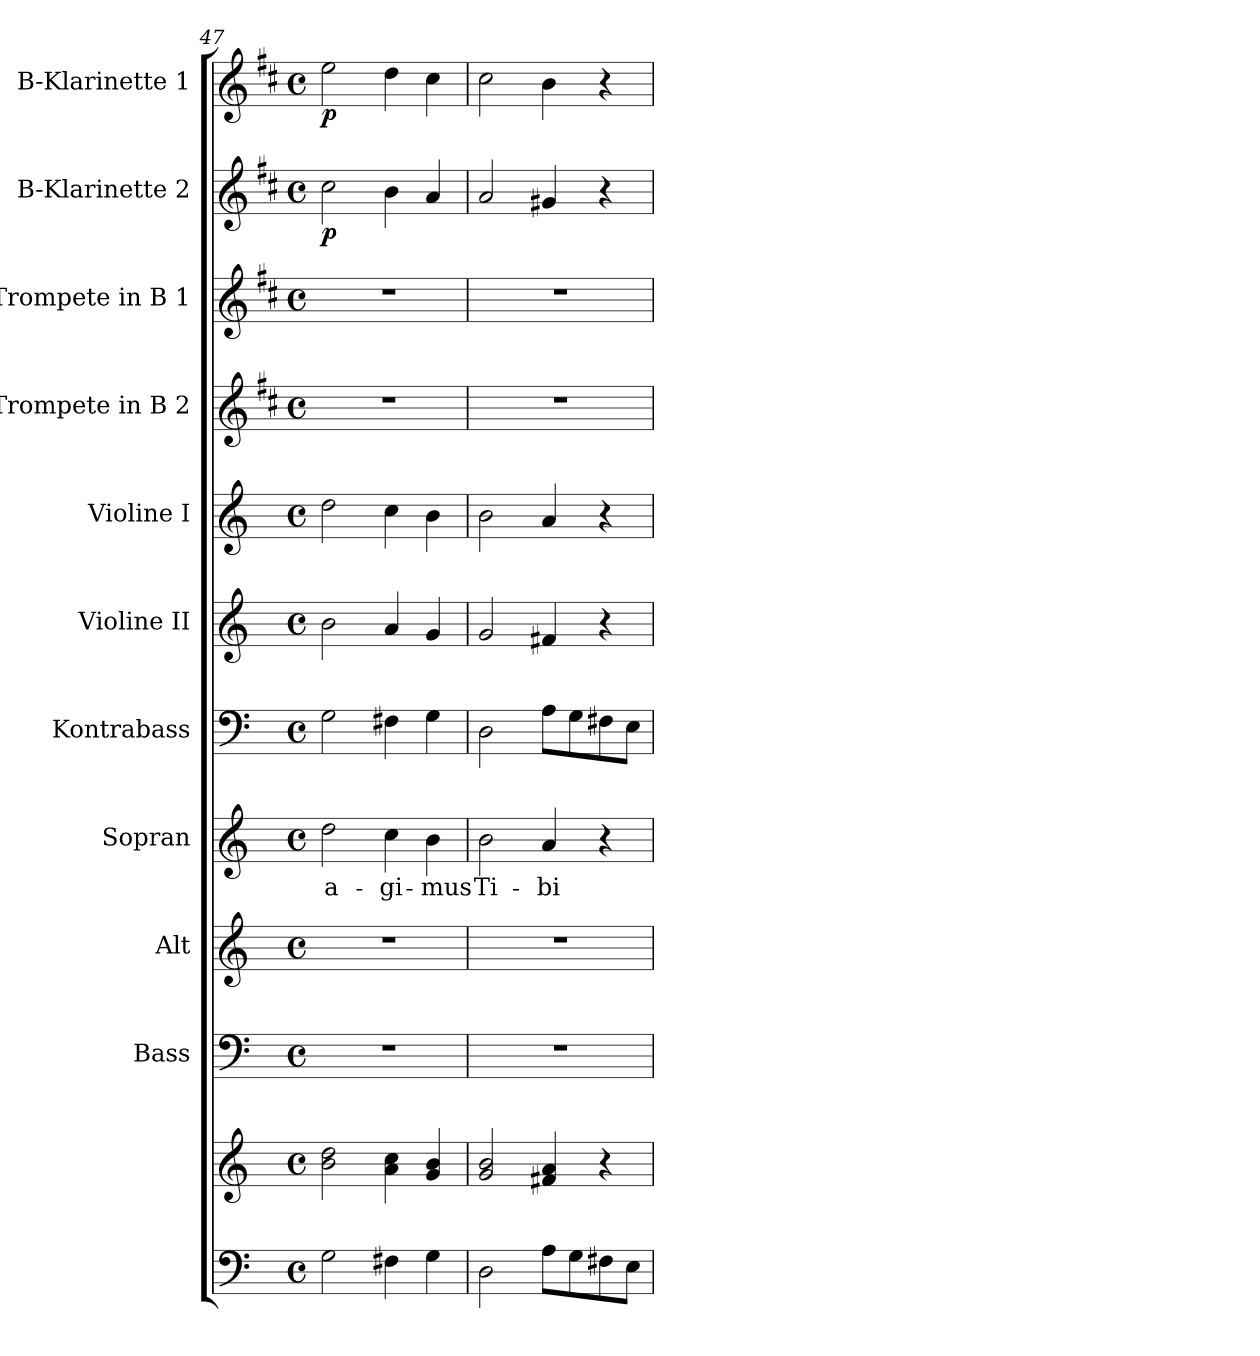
**kern	**kern	**kern	**kern	**kern	**text	**kern	**kern	**kern	**kern	**kern	**kern	**dynam	**kern	**dynam
*part11	*part11	*part10	*part9	*part8	*part8	*part7	*part6	*part5	*part4	*part3	*part2	*part2	*part1	*part1
*staff12	*staff11	*staff10	*staff9	*staff8	*staff8	*staff7	*staff6	*staff5	*staff4	*staff3	*staff2	*staff2	*staff1	*staff1
*	*	*I"Bass	*I"Alt	*I"Sopran	*	*I"Kontrabass	*I"Violine II	*I"Violine I	*I"Trompete in B 2	*I"Trompete in B 1	*I"B-Klarinette 2	*	*I"B-Klarinette 1	*
*	*	*I'B.	*I'A.	*I'S.	*	*I'Kb.	*I'Vl. II	*I'Vl. I	*I'Tr. 2	*I'Tr. 1	*I'B Kl. 2	*	*I'B Kl. 1	*
*clefF4	*clefG2	*clefF4	*clefG2	*clefG2	*	*clefF4	*clefG2	*clefG2	*clefG2	*clefG2	*clefG2	*	*clefG2	*
*	*	*	*	*	*	*ITrd7c12	*	*	*ITrd1c2	*ITrd1c2	*ITrd1c2	*	*ITrd1c2	*
*k[]	*k[]	*k[]	*k[]	*k[]	*	*k[]	*k[]	*k[]	*k[]	*k[]	*k[]	*	*k[]	*
*C:	*C:	*C:	*C:	*C:	*	*C:	*C:	*C:	*C:	*C:	*C:	*	*C:	*
*M4/4	*M4/4	*M4/4	*M4/4	*M4/4	*	*M4/4	*M4/4	*M4/4	*M4/4	*M4/4	*M4/4	*	*M4/4	*
*met(c)	*met(c)	*met(c)	*met(c)	*met(c)	*	*met(c)	*met(c)	*met(c)	*met(c)	*met(c)	*met(c)	*	*met(c)	*
=47	=47	=47	=47	=47	=47	=47	=47	=47	=47	=47	=47	=47	=47	=47
!	!	!	!	!	!LO:LY:b	!	!	!	!	!	!	!LO:DY:b	!	!LO:DY:b
2G\	2b\ 2dd\	1r	1r	2dd\	a-	2GG\	2b\	2dd\	1r	1r	2b\	p	2dd\	p
!	!	!	!	!	!LO:LY:b	!	!	!	!	!	!	!	!	!
4F#X\	4a\ 4cc\	.	.	4cc\	-gi-	4FF#X\	4a/	4cc\	.	.	4a\	.	4cc\	.
!	!	!	!	!	!LO:LY:b	!	!	!	!	!	!	!	!	!
4G\	4g/ 4b/	.	.	4b\	-mus	4GG\	4g/	4b\	.	.	4g/	.	4b\	.
=48	=48	=48	=48	=48	=48	=48	=48	=48	=48	=48	=48	=48	=48	=48
!	!	!	!	!	!LO:LY:b	!	!	!	!	!	!	!	!	!
2D\	2g/ 2b/	1r	1r	2b\	Ti-	2DD\	2g/	2b\	1r	1r	2g/	.	2b\	.
!	!	!	!	!	!LO:LY:b	!	!	!	!	!	!	!	!	!
8A\L	4f#X/ 4a/	.	.	4a/	-bi	8AA\L	4f#X/	4a/	.	.	4f#X/	.	4a\	.
8G\	.	.	.	.	.	8GG\	.	.	.	.	.	.	.	.
8F#X\	4r	.	.	4r	.	8FF#X\	4r	4r	.	.	4r	.	4r	.
8E\J	.	.	.	.	.	8EE\J	.	.	.	.	.	.	.	.
=	=	=	=	=	=	=	=	=	=	=	=	=	=	=
*-	*-	*-	*-	*-	*-	*-	*-	*-	*-	*-	*-	*-	*-	*-
